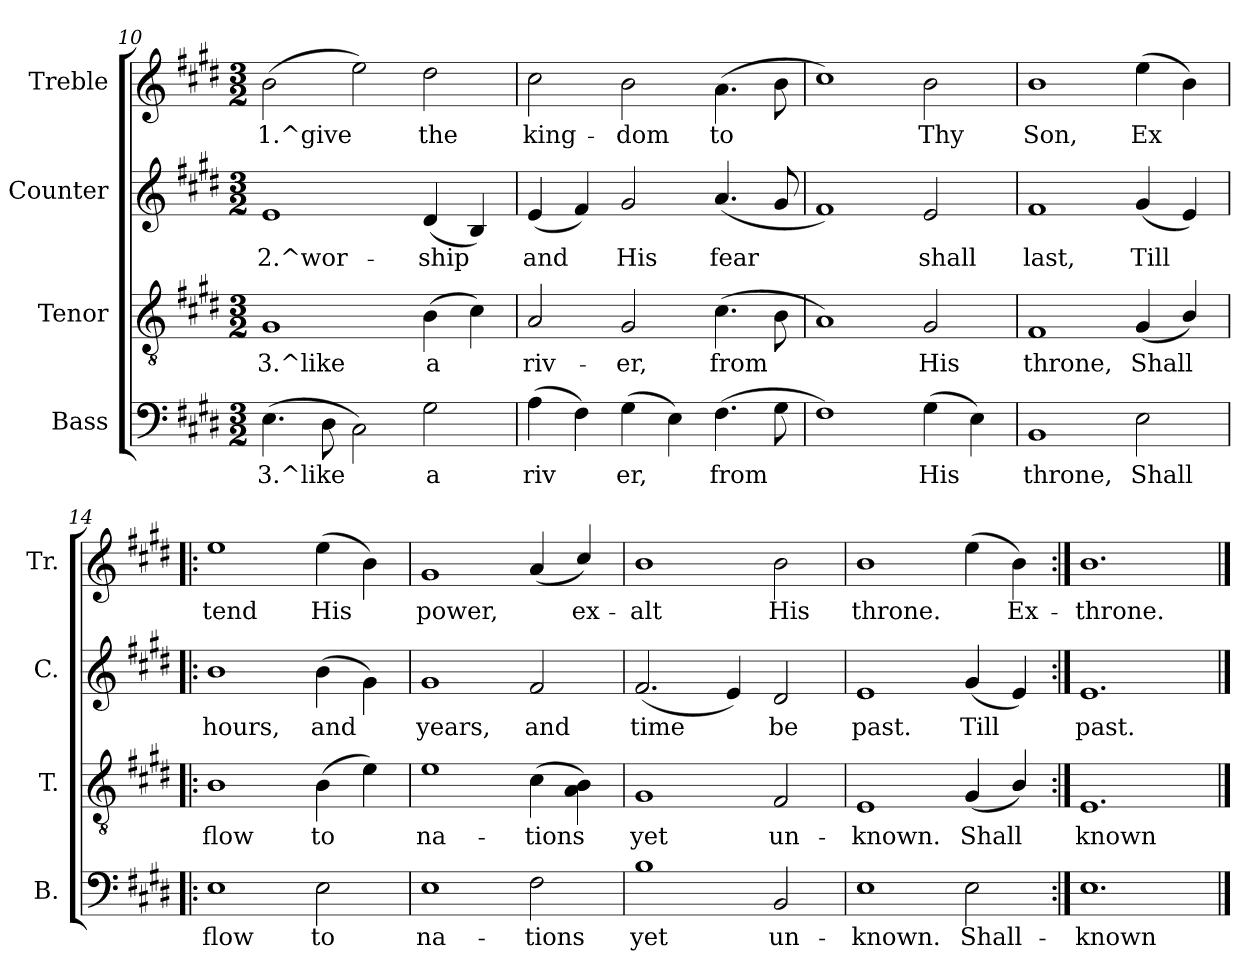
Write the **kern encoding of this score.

**kern	**text	**kern	**text	**kern	**text	**kern	**text
*part4	*part4	*part3	*part3	*part2	*part2	*part1	*part1
*staff4	*staff4	*staff3	*staff3	*staff2	*staff2	*staff1	*staff1
*I"Bass	*	*I"Tenor	*	*I"Counter	*	*I"Treble	*
*I'B.	*	*I'T.	*	*I'C.	*	*I'Tr.	*
!!LO:PB:g=z
*clefF4	*	*clefGv2	*	*clefG2	*	*clefG2	*
*k[f#c#g#d#]	*	*k[f#c#g#d#]	*	*k[f#c#g#d#]	*	*k[f#c#g#d#]	*
*E:	*	*E:	*	*E:	*	*E:	*
*M3/2	*	*M3/2	*	*M3/2	*	*M3/2	*
=10	=10	=10	=10	=10	=10	=10	=10
!	!LO:LY:a:rj	!	!LO:LY:b:rj	!	!LO:LY:b:rj	!	!LO:LY:b:rj
(>4.E\	3.^like	1G#	3.^like	1e	2.^wor-	(>2b\	1.^give
!	!LO:LY:a:rj	!	!	!	!	!	!
8D#\	.	.	.	.	.	.	.
!	!LO:LY:a:rj	!	!	!	!	!	!LO:LY:b:rj
2C#\)	.	.	.	.	.	2ee\)	.
!	!LO:LY:a:rj	!	!LO:LY:b:rj	!	!LO:LY:b:rj	!	!LO:LY:b:rj
2G#\	a	(>4B\	a	(<4d#/	-ship	2dd#\	the
!	!	!	!LO:LY:b:rj	!	!LO:LY:b:rj	!	!
.	.	4c#\)	.	4B/)	.	.	.
=11	=11	=11	=11	=11	=11	=11	=11
!	!LO:LY:a:rj	!	!LO:LY:b:rj	!	!LO:LY:b:rj	!	!LO:LY:b:rj
(>4A\	riv-	2A/	riv-	(<4e/	and	2cc#\	king-
!	!LO:LY:a:rj	!	!	!	!LO:LY:b:rj	!	!
4F#\)	--	.	.	4f#/)	.	.	.
!	!LO:LY:a:rj	!	!LO:LY:b:rj	!	!LO:LY:b:rj	!	!LO:LY:b:rj
(>4G#\	-er,	2G#/	-er,	2g#/	His	2b\	-dom
!	!LO:LY:a:rj	!	!	!	!	!	!
4E\)	.	.	.	.	.	.	.
!	!LO:LY:a:rj	!	!LO:LY:b:rj	!	!LO:LY:b:rj	!	!LO:LY:b:rj
(>4.F#\	from	(>4.c#\	from	(<4.a/	fear	(>4.a\	to
!	!LO:LY:a:rj	!	!LO:LY:b:rj	!	!LO:LY:b:rj	!	!LO:LY:b:rj
8G#\	.	8B\	.	8g#/	.	8b\	.
=12	=12	=12	=12	=12	=12	=12	=12
!	!LO:LY:a:rj	!	!LO:LY:b:rj	!	!LO:LY:b:rj	!	!LO:LY:b:rj
1F#)	.	1A)	.	1f#)	.	1cc#)	.
!	!LO:LY:a:rj	!	!LO:LY:b:rj	!	!LO:LY:b:rj	!	!LO:LY:b:rj
(>4G#\	His	2G#/	His	2e/	shall	2b\	Thy
!	!LO:LY:a:rj	!	!	!	!	!	!
4E\)	.	.	.	.	.	.	.
=13	=13	=13	=13	=13	=13	=13	=13
!	!LO:LY:a:rj	!	!LO:LY:b:rj	!	!LO:LY:b:rj	!	!LO:LY:b:rj
1BB	throne,	1F#	throne,	1f#	last,	1b	Son,
!	!LO:LY:a:rj	!	!LO:LY:b:rj	!	!LO:LY:b:rj	!	!LO:LY:b:rj
2E\	Shall	(<4G#/	Shall	(<4g#/	Till	(>4ee\	Ex-
!	!	!	!LO:LY:b:rj	!	!LO:LY:b:rj	!	!LO:LY:b:rj
.	.	4B/)	.	4e/)	.	4b\)	--
=14!|:	=14!|:	=14!|:	=14!|:	=14!|:	=14!|:	=14!|:	=14!|:
!	!LO:LY:a:rj	!	!LO:LY:b:rj	!	!LO:LY:b:rj	!	!LO:LY:b:rj
1E	flow	1B	flow	1b	hours,	1ee	-tend
!	!LO:LY:a:rj	!	!LO:LY:b:rj	!	!LO:LY:b:rj	!	!LO:LY:b:rj
2E\	to	(>4B\	to	(>4b\	and	(>4ee\	His
!	!	!	!LO:LY:b:rj	!	!LO:LY:b:rj	!	!LO:LY:b:rj
.	.	4e\)	.	4g#\)	.	4b\)	.
=15	=15	=15	=15	=15	=15	=15	=15
!	!LO:LY:a:rj	!	!LO:LY:b:rj	!	!LO:LY:b:rj	!	!LO:LY:b:rj
1E	na-	1e	na-	1g#	years,	1g#>	power,
!	!LO:LY:a:rj	!	!LO:LY:b:rj	!	!LO:LY:b:rj	!	!LO:LY:b:rj
2F#\	-tions	(>4c#\	-tions	2f#/	and	(<4a/	.
!	!	!	!LO:LY:b:rj	!	!	!	!LO:LY:b:rj
.	.	4B\> 4A\>)	.	.	.	4cc#/)	ex-
=16	=16	=16	=16	=16	=16	=16	=16
!	!LO:LY:a:rj	!	!LO:LY:b:rj	!	!LO:LY:b:rj	!	!LO:LY:b:rj
1B	yet	1G#	yet	(<2.f#/	time	1b	-alt
!	!	!	!	!	!LO:LY:b:rj	!	!
.	.	.	.	4e/)	.	.	.
!	!LO:LY:a:rj	!	!LO:LY:b:rj	!	!LO:LY:b:rj	!	!LO:LY:b:rj
2BB/	un-	2F#/	un-	2d#/	be	2b\	His
=17	=17	=17	=17	=17	=17	=17	=17
!	!LO:LY:a:rj	!	!LO:LY:b:rj	!	!LO:LY:b:rj	!	!LO:LY:b:rj
1E	-known.	1E	-known.	1e	past.	1b	throne.
!	!LO:LY:a:rj	!	!LO:LY:b:rj	!	!LO:LY:b:rj	!	!LO:LY:b:rj
2E\	Shall-	(<4G#/	Shall-	(<4g#/	Till	(>4ee\	.
!	!	!	!LO:LY:b:rj	!	!LO:LY:b:rj	!	!LO:LY:b:rj
.	.	4B/)	--	4e/)	.	4b\)	Ex-
=18:|!	=18:|!	=18:|!	=18:|!	=18:|!	=18:|!	=18:|!	=18:|!
!	!LO:LY:a:rj	!	!LO:LY:b:rj	!	!LO:LY:b:rj	!	!LO:LY:b:rj
1.E	-known	1.E	-known	1.e	past.	1.b	-throne.
==	==	==	==	==	==	==	==
*-	*-	*-	*-	*-	*-	*-	*-
